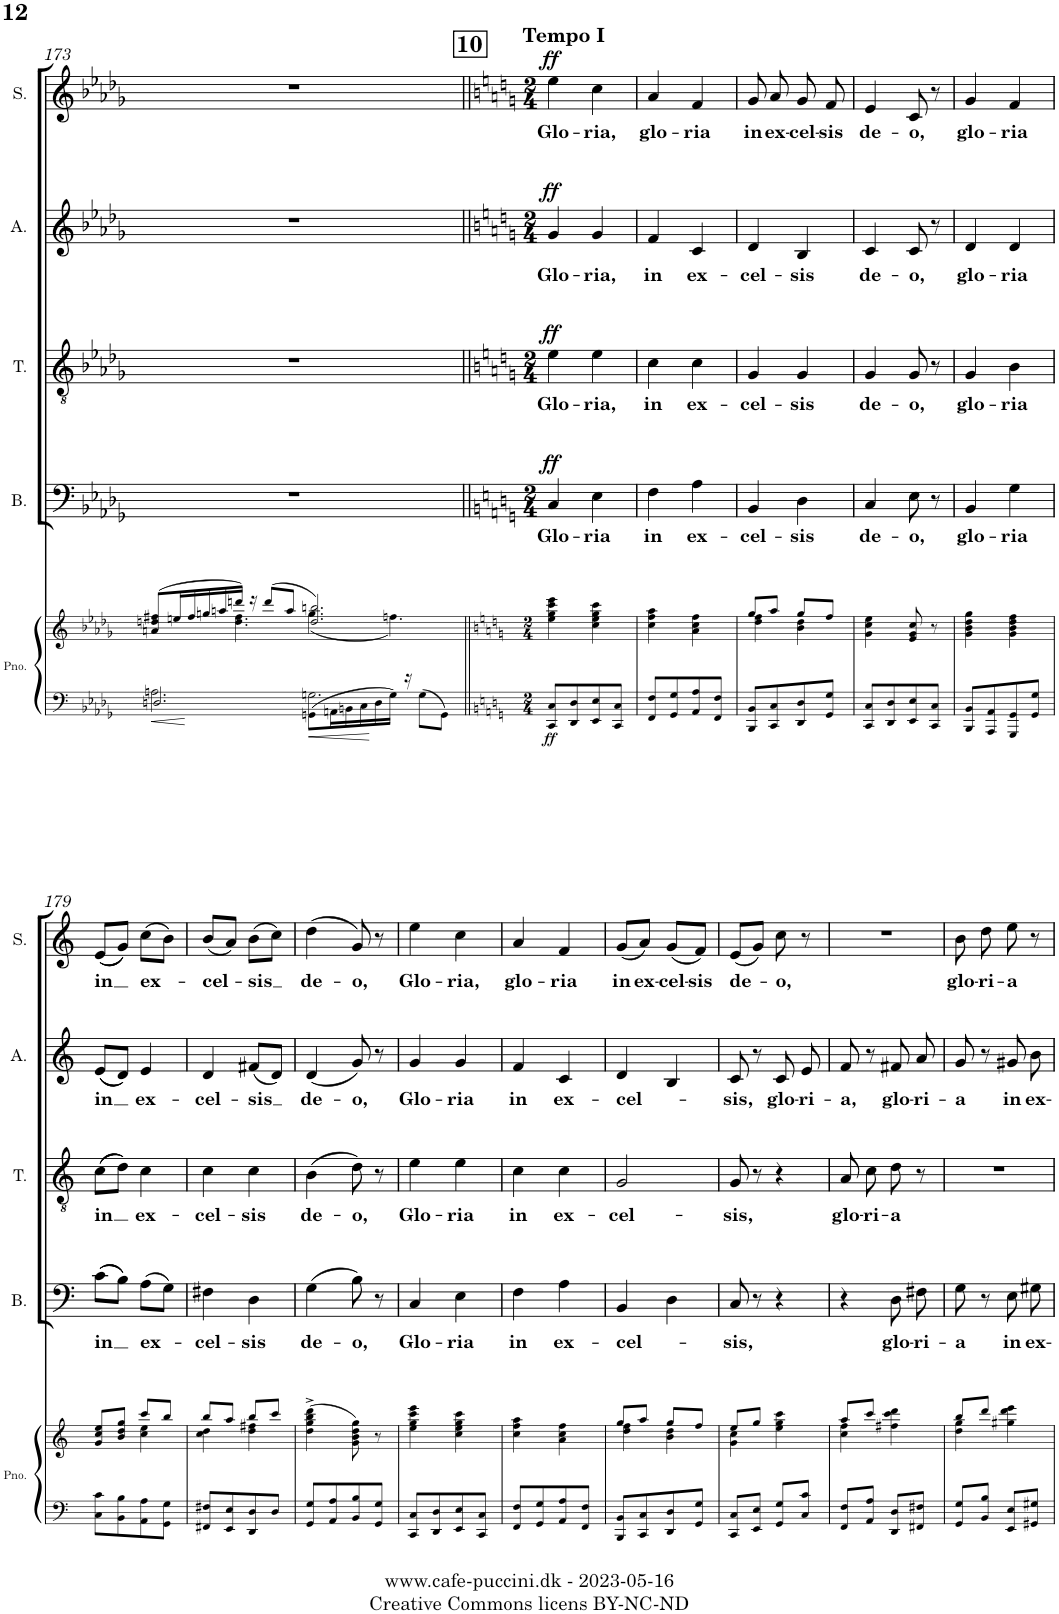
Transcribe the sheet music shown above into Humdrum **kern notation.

**kern	**kern	**dynam	**kern	**text	**dynam	**kern	**text	**dynam	**kern	**text	**dynam	**kern	**text	**dynam
*part5	*part5	*part5	*part4	*part4	*part4	*part3	*part3	*part3	*part2	*part2	*part2	*part1	*part1	*part1
*staff6	*staff5	*staff5/6	*staff4	*staff4	*staff4	*staff3	*staff3	*staff3	*staff2	*staff2	*staff2	*staff1	*staff1	*staff1
*I"Piano	*	*	*I"Bass	*	*	*I"Tenor	*	*	*I"Alto	*	*	*I"Soprano	*	*
*I'Pno.	*	*	*I'B.	*	*	*I'T.	*	*	*I'A.	*	*	*I'S.	*	*
!!LO:PB:g=z
*clefF4	*clefG2	*	*clefF4	*	*	*clefGv2	*	*	*clefG2	*	*	*clefG2	*	*
*k[b-e-a-d-g-]	*k[b-e-a-d-g-]	*	*k[b-e-a-d-g-]	*	*	*k[b-e-a-d-g-]	*	*	*k[b-e-a-d-g-]	*	*	*k[b-e-a-d-g-]	*	*
*M12/8	*M12/8	*	*M12/8	*	*	*M12/8	*	*	*M12/8	*	*	*M12/8	*	*
=173	=173	=173	=173	=173	=173	=173	=173	=173	=173	=173	=173	=173	=173	=173
*^	*^	*	*	*	*	*	*	*	*	*	*	*	*	*
2.Dn/	2.An\	(8an/ 8ddn/ 8ff#X/L	4.ryy	.	1.r	.	.	1.r	.	.	1.r	.	.	1.r	.	.
.	.	16een/L	.	.	.	.	.	.	.	.	.	.	.	.	.	.
.	.	16ff#/	.	.	.	.	.	.	.	.	.	.	.	.	.	.
.	.	16ggn/	.	.	.	.	.	.	.	.	.	.	.	.	.	.
.	.	16aan/	.	.	.	.	.	.	.	.	.	.	.	.	.	.
.	.	16dddn/JJ)	4.dd\ 4.ff#\	.	.	.	.	.	.	.	.	.	.	.	.	.
.	.	16r	.	.	.	.	.	.	.	.	.	.	.	.	.	.
.	.	(8ddd/L	.	.	.	.	.	.	.	.	.	.	.	.	.	.
.	.	8aa/J	.	.	.	.	.	.	.	.	.	.	.	.	.	.
8GGn\L	2.Gn\	2.dd/ 2.bbn/)	(4.gg\	.	.	.	.	.	.	.	.	.	.	.	.	.
16AAn\L	.	.	.	.	.	.	.	.	.	.	.	.	.	.	.	.
16BBn\	.	.	.	.	.	.	.	.	.	.	.	.	.	.	.	.
16C\	.	.	.	.	.	.	.	.	.	.	.	.	.	.	.	.
16D\	.	.	.	.	.	.	.	.	.	.	.	.	.	.	.	.
16G\JJ	.	.	4.ffn\)	.	.	.	.	.	.	.	.	.	.	.	.	.
16r	.	.	.	.	.	.	.	.	.	.	.	.	.	.	.	.
8G\L	.	.	.	.	.	.	.	.	.	.	.	.	.	.	.	.
8GG\J	.	.	.	.	.	.	.	.	.	.	.	.	.	.	.	.
*v	*v	*	*	*	*	*	*	*	*	*	*	*	*	*	*	*
*	*v	*v	*	*	*	*	*	*	*	*	*	*	*	*	*
=174||	=174||	=174||	=174||	=174||	=174||	=174||	=174||	=174||	=174||	=174||	=174||	=174||	=174||	=174||
*k[]	*k[]	*	*k[]	*	*	*k[]	*	*	*k[]	*	*	*k[]	*	*
*M2/4	*M2/4	*	*M2/4	*	*	*M2/4	*	*	*M2/4	*	*	*M2/4	*	*
!	!	!LO:DY:b=2	!	!LO:LY:b	!LO:DY:a	!	!LO:LY:b	!LO:DY:a	!	!LO:LY:b	!LO:DY:a	!	!LO:LY:b	!LO:DY:a
8CC/ 8C/L	4ee\ 4gg\ 4ccc\ 4eee\	ff	4C/	Glo-	ff	4e\	Glo-	ff	4g/	Glo-	ff	4ee\	Glo-	ff
8DD/ 8D/	.	.	.	.	.	.	.	.	.	.	.	.	.	.
!	!	!	!	!LO:LY:b	!	!	!LO:LY:b	!	!	!LO:LY:b	!	!	!LO:LY:b	!
8EE/ 8E/	4cc\ 4ee\ 4gg\ 4ccc\	.	4E\	-ria	.	4e\	-ria,	.	4g/	-ria,	.	4cc\	-ria,	.
8CC/ 8C/J	.	.	.	.	.	.	.	.	.	.	.	.	.	.
=175	=175	=175	=175	=175	=175	=175	=175	=175	=175	=175	=175	=175	=175	=175
*k[]	*k[]	*	*k[]	*	*	*k[]	*	*	*k[]	*	*	*k[]	*	*
!	!	!	!	!LO:LY:b	!	!	!LO:LY:b	!	!	!LO:LY:b	!	!	!LO:LY:b	!
8FF/ 8F/L	4cc\ 4ff\ 4aa\	.	4F\	in	.	4c\	in	.	4f/	in	.	4a/	glo-	.
8GG/ 8G/	.	.	.	.	.	.	.	.	.	.	.	.	.	.
!	!	!	!	!LO:LY:b	!	!	!LO:LY:b	!	!	!LO:LY:b	!	!	!LO:LY:b	!
8AA/ 8A/	4a\ 4cc\ 4ff\	.	4A\	ex-	.	4c\	ex-	.	4c/	ex-	.	4f/	-ria	.
8FF/ 8F/J	.	.	.	.	.	.	.	.	.	.	.	.	.	.
=176	=176	=176	=176	=176	=176	=176	=176	=176	=176	=176	=176	=176	=176	=176
*	*^	*	*	*	*	*	*	*	*	*	*	*	*	*
!	!	!	!	!	!LO:LY:b	!	!	!LO:LY:b	!	!	!LO:LY:b	!	!	!LO:LY:b	!
8BBB/ 8BB/L	8gg/L	4dd\ 4ff\	.	4BB/	-cel-	.	4G/	-cel-	.	4d/	-cel-	.	8g/	in	.
!	!	!	!	!	!	!	!	!	!	!	!	!	!	!LO:LY:b	!
8CC/ 8C/	8aa/J	.	.	.	.	.	.	.	.	.	.	.	8a/	ex-	.
!	!	!	!	!	!LO:LY:b	!	!	!LO:LY:b	!	!	!LO:LY:b	!	!	!LO:LY:b	!
8DD/ 8D/	8gg/L	4b\ 4dd\	.	4D\	-sis	.	4G/	-sis	.	4B/	-sis	.	8g/	-cel-	.
!	!	!	!	!	!	!	!	!	!	!	!	!	!	!LO:LY:b	!
8GG/ 8G/J	8ff/J	.	.	.	.	.	.	.	.	.	.	.	8f/	-sis	.
*	*v	*v	*	*	*	*	*	*	*	*	*	*	*	*	*
=177	=177	=177	=177	=177	=177	=177	=177	=177	=177	=177	=177	=177	=177	=177
!	!	!	!	!LO:LY:b	!	!	!LO:LY:b	!	!	!LO:LY:b	!	!	!LO:LY:b	!
8CC/ 8C/L	4g\ 4cc\ 4ee\	.	4C/	de-	.	4G/	de-	.	4c/	de-	.	4e/	de-	.
8DD/ 8D/	.	.	.	.	.	.	.	.	.	.	.	.	.	.
!	!	!	!	!LO:LY:b	!	!	!LO:LY:b	!	!	!LO:LY:b	!	!	!LO:LY:b	!
8EE/ 8E/	8e/ 8g/ 8cc/	.	8E\	-o,	.	8G/	-o,	.	8c/	-o,	.	8c/	-o,	.
8CC/ 8C/J	8r	.	8r	.	.	8r	.	.	8r	.	.	8r	.	.
=178	=178	=178	=178	=178	=178	=178	=178	=178	=178	=178	=178	=178	=178	=178
!	!	!	!	!LO:LY:b	!	!	!LO:LY:b	!	!	!LO:LY:b	!	!	!LO:LY:b	!
8BBB/ 8BB/L	4g\ 4b\ 4dd\ 4gg\	.	4BB/	glo-	.	4G/	glo-	.	4d/	glo-	.	4g/	glo-	.
8AAA/ 8AA/	.	.	.	.	.	.	.	.	.	.	.	.	.	.
!	!	!	!	!LO:LY:b	!	!	!LO:LY:b	!	!	!LO:LY:b	!	!	!LO:LY:b	!
8GGG/ 8GG/	4g\ 4b\ 4dd\ 4ff\	.	4G\	-ria	.	4B\	-ria	.	4d/	-ria	.	4f/	-ria	.
8GG/ 8G/J	.	.	.	.	.	.	.	.	.	.	.	.	.	.
!!LO:LB:g=z
=179	=179	=179	=179	=179	=179	=179	=179	=179	=179	=179	=179	=179	=179	=179
*	*^	*	*	*	*	*	*	*	*	*	*	*	*	*
!	!	!	!	!	!LO:LY:b	!	!	!LO:LY:b	!	!	!LO:LY:b	!	!	!LO:LY:b	!
8C\ 8c\L	8g/ 8cc/ 8ee/L	4ryy	.	((8c\L	in	.	((8c\L	in	.	((8e/L	in	.	((8e/L	in	.
8BB\ 8B\	8b/ 8dd/ 8gg/J	.	.	8B\J))	.	.	8d\J))	.	.	8d/J))	.	.	8g/J))	.	.
!	!	!	!	!	!LO:LY:b	!	!	!LO:LY:b	!	!	!LO:LY:b	!	!	!LO:LY:b	!
8AA\ 8A\	8ccc/L	4cc\ 4ee\	.	(8A\L	ex-	.	4c\	ex-	.	4e/	ex-	.	(8cc\L	ex-	.
8GG\ 8G\J	8bb/J	.	.	8G\J)	.	.	.	.	.	.	.	.	8b\J)	.	.
=180	=180	=180	=180	=180	=180	=180	=180	=180	=180	=180	=180	=180	=180	=180	=180
!	!	!	!	!	!LO:LY:b	!	!	!LO:LY:b	!	!	!LO:LY:b	!	!	!LO:LY:b	!
8FF#X/ 8F#X/L	8bb/L	4cc\ 4dd\	.	4F#X\	-cel-	.	4c\	-cel-	.	4d/	-cel-	.	(8b/L	-cel-	.
8EE/ 8E/	8aa/J	.	.	.	.	.	.	.	.	.	.	.	8a/J)	.	.
!	!	!	!	!	!LO:LY:b	!	!	!LO:LY:b	!	!	!LO:LY:b	!	!	!LO:LY:b	!
8DD/ 8D/	8bb/L	4dd\ 4ff#X\	.	4D\	-sis	.	4c\	-sis	.	(8f#X/L	-sis	.	(8b\L	-sis	.
8D/J	8ccc/J	.	.	.	.	.	.	.	.	8d/J)	.	.	8cc\J)	.	.
*	*v	*v	*	*	*	*	*	*	*	*	*	*	*	*	*
=181	=181	=181	=181	=181	=181	=181	=181	=181	=181	=181	=181	=181	=181	=181
!	!	!	!	!LO:LY:b	!	!	!LO:LY:b	!	!	!LO:LY:b	!	!	!LO:LY:b	!
8GG/ 8G/L	(4dd\^ 4gg\^ 4bb\^ 4ddd\^	.	(4G\	de-	.	(4B\	de-	.	(4d/	de-	.	(4dd\	de-	.
8AA/ 8A/	.	.	.	.	.	.	.	.	.	.	.	.	.	.
!	!	!	!	!LO:LY:b	!	!	!LO:LY:b	!	!	!LO:LY:b	!	!	!LO:LY:b	!
8BB/ 8B/	8g\ 8b\ 8dd\ 8gg\)	.	8B\)	-o,	.	8d\)	-o,	.	8g/)	-o,	.	8g/)	-o,	.
8GG/ 8G/J	8r	.	8r	.	.	8r	.	.	8r	.	.	8r	.	.
=182	=182	=182	=182	=182	=182	=182	=182	=182	=182	=182	=182	=182	=182	=182
!	!	!	!	!LO:LY:b	!	!	!LO:LY:b	!	!	!LO:LY:b	!	!	!LO:LY:b	!
8CC/ 8C/L	4ee\ 4gg\ 4ccc\ 4eee\	.	4C/	Glo-	.	4e\	Glo-	.	4g/	Glo-	.	4ee\	Glo-	.
8DD/ 8D/	.	.	.	.	.	.	.	.	.	.	.	.	.	.
!	!	!	!	!LO:LY:b	!	!	!LO:LY:b	!	!	!LO:LY:b	!	!	!LO:LY:b	!
8EE/ 8E/	4cc\ 4ee\ 4gg\ 4ccc\	.	4E\	-ria	.	4e\	-ria	.	4g/	-ria	.	4cc\	-ria,	.
8CC/ 8C/J	.	.	.	.	.	.	.	.	.	.	.	.	.	.
=183	=183	=183	=183	=183	=183	=183	=183	=183	=183	=183	=183	=183	=183	=183
!	!	!	!	!LO:LY:b	!	!	!LO:LY:b	!	!	!LO:LY:b	!	!	!LO:LY:b	!
8FF/ 8F/L	4cc\ 4ff\ 4aa\	.	4F\	in	.	4c\	in	.	4f/	in	.	4a/	glo-	.
8GG/ 8G/	.	.	.	.	.	.	.	.	.	.	.	.	.	.
!	!	!	!	!LO:LY:b	!	!	!LO:LY:b	!	!	!LO:LY:b	!	!	!LO:LY:b	!
8AA/ 8A/	4a\ 4cc\ 4ff\	.	4A\	ex-	.	4c\	ex-	.	4c/	ex-	.	4f/	-ria	.
8FF/ 8F/J	.	.	.	.	.	.	.	.	.	.	.	.	.	.
=184	=184	=184	=184	=184	=184	=184	=184	=184	=184	=184	=184	=184	=184	=184
*	*^	*	*	*	*	*	*	*	*	*	*	*	*	*
!	!	!	!	!	!LO:LY:b	!	!	!LO:LY:b	!	!	!LO:LY:b	!	!	!LO:LY:b	!
8BBB/ 8BB/L	8gg/L	4dd\ 4ff\	.	4BB/	-cel-	.	2G/	-cel-	.	4d/	-cel-	.	(8g/L	in	.
!	!	!	!	!	!	!	!	!	!	!	!	!	!	!LO:LY:b	!
8CC/ 8C/	8aa/J	.	.	.	.	.	.	.	.	.	.	.	8a/J)	ex-	.
!	!	!	!	!	!	!	!	!	!	!	!	!	!	!LO:LY:b	!
8DD/ 8D/	8gg/L	4b\ 4dd\	.	4D\	.	.	.	.	.	4B/	.	.	(8g/L	-cel-	.
!	!	!	!	!	!	!	!	!	!	!	!	!	!	!LO:LY:b	!
8GG/ 8G/J	8ff/J	.	.	.	.	.	.	.	.	.	.	.	8f/J)	-sis	.
=185	=185	=185	=185	=185	=185	=185	=185	=185	=185	=185	=185	=185	=185	=185	=185
!	!	!	!	!	!LO:LY:b	!	!	!LO:LY:b	!	!	!LO:LY:b	!	!	!LO:LY:b	!
8CC/ 8C/L	8ee/L	4g\ 4cc\	.	8C/	-sis,	.	8G/	-sis,	.	8c/	-sis,	.	(8e/L	de-	.
8EE/ 8E/J	8gg/J	.	.	8r	.	.	8r	.	.	8r	.	.	8g/J)	.	.
!	!	!	!	!	!	!	!	!	!	!	!LO:LY:b	!	!	!LO:LY:b	!
8GG/ 8G/L	4ee\ 4gg\ 4ccc\	4ryy	.	4r	.	.	4r	.	.	8c/	glo-	.	8cc\	-o,	.
!	!	!	!	!	!	!	!	!	!	!	!LO:LY:b	!	!	!	!
8C/ 8c/J	.	.	.	.	.	.	.	.	.	8e/	-ri-	.	8r	.	.
=186	=186	=186	=186	=186	=186	=186	=186	=186	=186	=186	=186	=186	=186	=186	=186
!	!	!	!	!	!	!	!	!LO:LY:b	!	!	!LO:LY:b	!	!	!	!
8FF/ 8F/L	8aa/L	4cc\ 4ff\	.	4r	.	.	8A/	glo-	.	8f/	-a,	.	2r	.	.
!	!	!	!	!	!	!	!	!LO:LY:b	!	!	!	!	!	!	!
8AA/ 8A/J	8ccc/J	.	.	.	.	.	8c\	-ri-	.	8r	.	.	.	.	.
!	!	!	!	!	!LO:LY:b	!	!	!LO:LY:b	!	!	!LO:LY:b	!	!	!	!
8DD/ 8D/L	4ff#X\ 4ccc\ 4ddd\	4ryy	.	8D\	glo-	.	8d\	-a	.	8f#X/	glo-	.	.	.	.
!	!	!	!	!	!LO:LY:b	!	!	!	!	!	!LO:LY:b	!	!	!	!
8FF#X/ 8F#X/J	.	.	.	8F#X\	-ri-	.	8r	.	.	8a/	-ri-	.	.	.	.
=187	=187	=187	=187	=187	=187	=187	=187	=187	=187	=187	=187	=187	=187	=187	=187
!	!	!	!	!	!LO:LY:b	!	!	!	!	!	!LO:LY:b	!	!	!LO:LY:b	!
8GG/ 8G/L	8bb/L	4dd\ 4gg\	.	8G\	-a	.	2r	.	.	8g/	-a	.	8b\	glo-	.
!	!	!	!	!	!	!	!	!	!	!	!	!	!	!LO:LY:b	!
8BB/ 8B/J	8ddd/J	.	.	8r	.	.	.	.	.	8r	.	.	8dd\	-ri-	.
!	!	!	!	!	!LO:LY:b	!	!	!	!	!	!LO:LY:b	!	!	!LO:LY:b	!
8EE/ 8E/L	4gg#X\ 4ddd\ 4eee\	4ryy	.	8E\	in	.	.	.	.	8g#X/	in	.	8ee\	-a	.
!	!	!	!	!	!LO:LY:b	!	!	!	!	!	!LO:LY:b	!	!	!	!
8GG#X/ 8G#X/J	.	.	.	8G#X\	ex-	.	.	.	.	8b\	ex-	.	8r	.	.
*	*v	*v	*	*	*	*	*	*	*	*	*	*	*	*	*
=	=	=	=	=	=	=	=	=	=	=	=	=	=	=
*-	*-	*-	*-	*-	*-	*-	*-	*-	*-	*-	*-	*-	*-	*-
